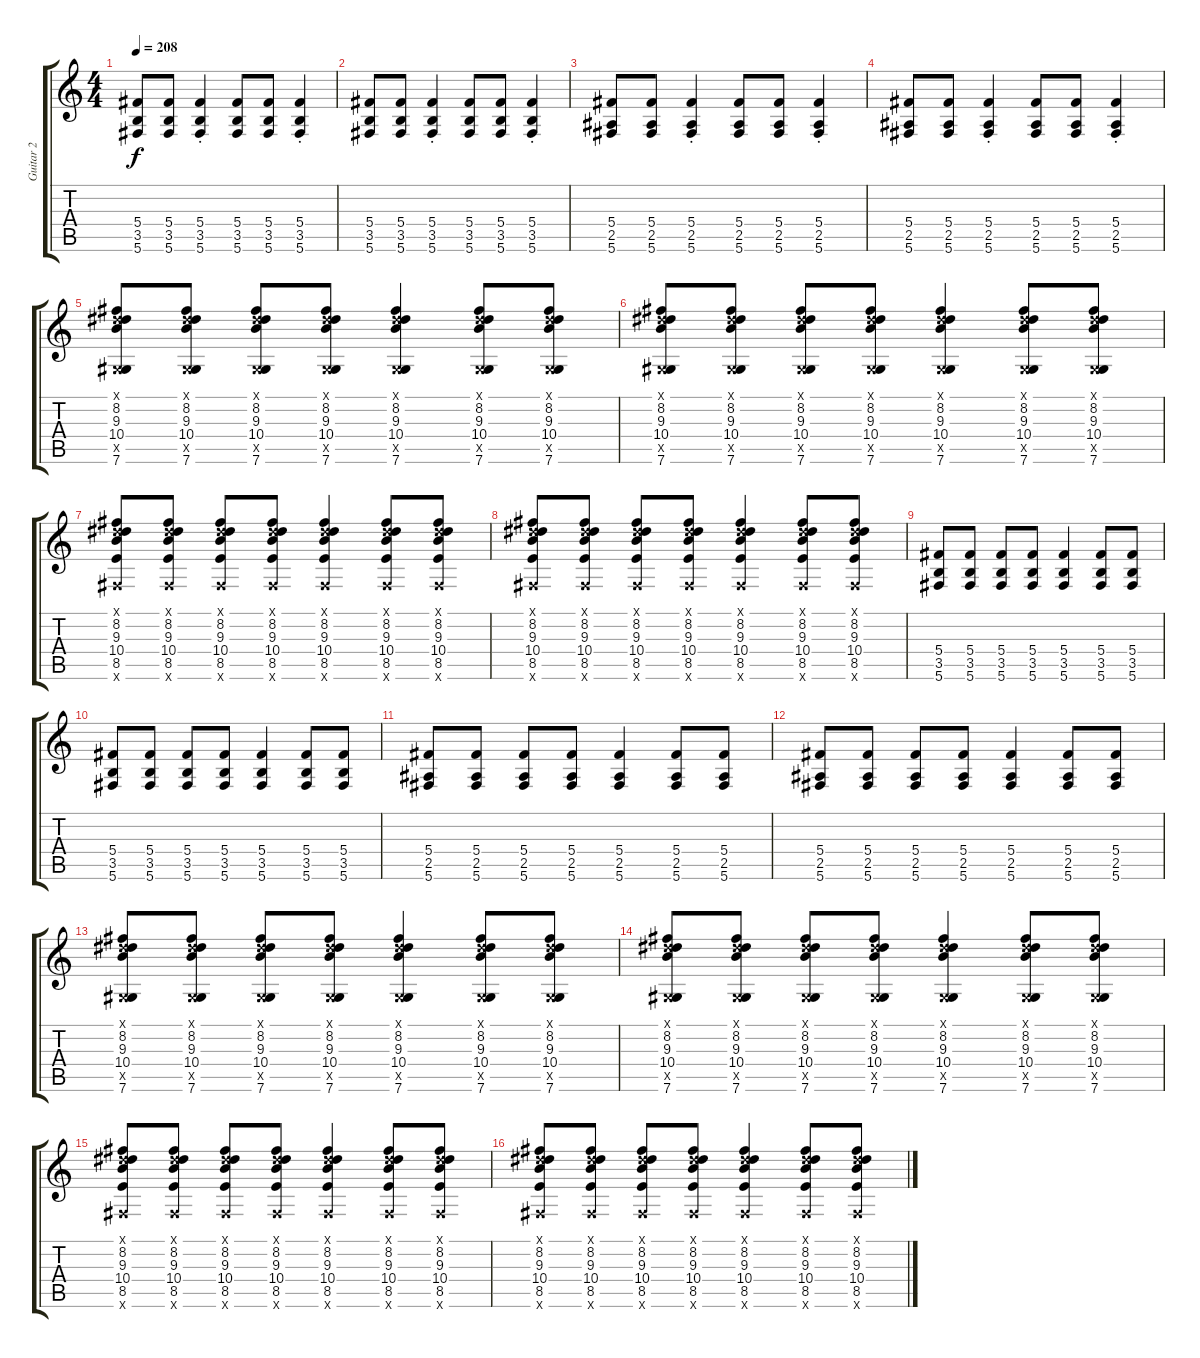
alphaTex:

\track ("Guitar 2" "Guitar 2") {instrument overdrivenguitar}
\staff {score tabs}
\tuning (Eb4 Bb3 Gb3 Db3 Ab2 Db2) {hide}
\ts (4 4)
\tempo 208
\clef g2
\ks c
(5.4 3.5 5.6).8{dy f} (5.4 3.5 5.6).8 (5.4{st} 3.5{st} 5.6{st}).4 (5.4 3.5 5.6).8 (5.4 3.5 5.6).8 (5.4{st} 3.5{st} 5.6{st}).4 |
(5.4 3.5 5.6).8 (5.4 3.5 5.6).8 (5.4{st} 3.5{st} 5.6{st}).4 (5.4 3.5 5.6).8 (5.4 3.5 5.6).8 (5.4{st} 3.5{st} 5.6{st}).4 |
(5.4 2.5 5.6).8 (5.4 2.5 5.6).8 (5.4{st} 2.5 5.6).4 (5.4 2.5 5.6).8 (5.4 2.5 5.6).8 (5.4{st} 2.5{st} 5.6{st}).4 |
(5.4 2.5 5.6).8 (5.4 2.5 5.6).8 (5.4{st} 2.5{st} 5.6{st}).4 (5.4 2.5 5.6).8 (5.4 2.5 5.6).8 (5.4{st} 2.5{st} 5.6{st}).4 |
(0.1{x} 8.2 9.3 10.4 0.5{x} 7.6).8 (0.1{x} 8.2 9.3 10.4 0.5{x} 7.6).8 (0.1{x} 8.2 9.3 10.4 0.5{x} 7.6).8 (0.1{x} 8.2 9.3 10.4 0.5{x} 7.6).8 (0.1{x} 8.2 9.3 10.4 0.5{x} 7.6).4 (0.1{x} 8.2 9.3 10.4 0.5{x} 7.6).8 (0.1{x} 8.2 9.3 10.4 0.5{x} 7.6).8 |
(0.1{x} 8.2 9.3 10.4 0.5{x} 7.6).8 (0.1{x} 8.2 9.3 10.4 0.5{x} 7.6).8 (0.1{x} 8.2 9.3 10.4 0.5{x} 7.6).8 (0.1{x} 8.2 9.3 10.4 0.5{x} 7.6).8 (0.1{x} 8.2 9.3 10.4 0.5{x} 7.6).4 (0.1{x} 8.2 9.3 10.4 0.5{x} 7.6).8 (0.1{x} 8.2 9.3 10.4 0.5{x} 7.6).8 |
(0.1{x} 8.2 9.3 10.4 8.5 5.6{x}).8 (0.1{x} 8.2 9.3 10.4 8.5 5.6{x}).8 (0.1{x} 8.2 9.3 10.4 8.5 5.6{x}).8 (0.1{x} 8.2 9.3 10.4 8.5 5.6{x}).8 (0.1{x} 8.2 9.3 10.4 8.5 5.6{x}).4 (0.1{x} 8.2 9.3 10.4 8.5 5.6{x}).8 (0.1{x} 8.2 9.3 10.4 8.5 5.6{x}).8 |
(0.1{x} 8.2 9.3 10.4 8.5 5.6{x}).8 (0.1{x} 8.2 9.3 10.4 8.5 5.6{x}).8 (0.1{x} 8.2 9.3 10.4 8.5 5.6{x}).8 (0.1{x} 8.2 9.3 10.4 8.5 5.6{x}).8 (0.1{x} 8.2 9.3 10.4 8.5 5.6{x}).4 (0.1{x} 8.2 9.3 10.4 8.5 5.6{x}).8 (0.1{x} 8.2 9.3 10.4 8.5 5.6{x}).8 |
(5.4 3.5 5.6).8 (5.4 3.5 5.6).8 (5.4 3.5 5.6).8 (5.4 3.5 5.6).8 (5.4 3.5 5.6).4 (5.4 3.5 5.6).8 (5.4 3.5 5.6).8 |
(5.4 3.5 5.6).8 (5.4 3.5 5.6).8 (5.4 3.5 5.6).8 (5.4 3.5 5.6).8 (5.4 3.5 5.6).4 (5.4 3.5 5.6).8 (5.4 3.5 5.6).8 |
(5.4 2.5 5.6).8 (5.4 2.5 5.6).8 (5.4 2.5 5.6).8 (5.4 2.5 5.6).8 (5.4 2.5 5.6).4 (5.4 2.5 5.6).8 (5.4 2.5 5.6).8 |
(5.4 2.5 5.6).8 (5.4 2.5 5.6).8 (5.4 2.5 5.6).8 (5.4 2.5 5.6).8 (5.4 2.5 5.6).4 (5.4 2.5 5.6).8 (5.4 2.5 5.6).8 |
(0.1{x} 8.2 9.3 10.4 0.5{x} 7.6).8 (0.1{x} 8.2 9.3 10.4 0.5{x} 7.6).8 (0.1{x} 8.2 9.3 10.4 0.5{x} 7.6).8 (0.1{x} 8.2 9.3 10.4 0.5{x} 7.6).8 (0.1{x} 8.2 9.3 10.4 0.5{x} 7.6).4 (0.1{x} 8.2 9.3 10.4 0.5{x} 7.6).8 (0.1{x} 8.2 9.3 10.4 0.5{x} 7.6).8 |
(0.1{x} 8.2 9.3 10.4 0.5{x} 7.6).8 (0.1{x} 8.2 9.3 10.4 0.5{x} 7.6).8 (0.1{x} 8.2 9.3 10.4 0.5{x} 7.6).8 (0.1{x} 8.2 9.3 10.4 0.5{x} 7.6).8 (0.1{x} 8.2 9.3 10.4 0.5{x} 7.6).4 (0.1{x} 8.2 9.3 10.4 0.5{x} 7.6).8 (0.1{x} 8.2 9.3 10.4 0.5{x} 7.6).8 |
(0.1{x} 8.2 9.3 10.4 8.5 5.6{x}).8 (0.1{x} 8.2 9.3 10.4 8.5 5.6{x}).8 (0.1{x} 8.2 9.3 10.4 8.5 5.6{x}).8 (0.1{x} 8.2 9.3 10.4 8.5 5.6{x}).8 (0.1{x} 8.2 9.3 10.4 8.5 5.6{x}).4 (0.1{x} 8.2 9.3 10.4 8.5 5.6{x}).8 (0.1{x} 8.2 9.3 10.4 8.5 5.6{x}).8 |
(0.1{x} 8.2 9.3 10.4 8.5 5.6{x}).8 (0.1{x} 8.2 9.3 10.4 8.5 5.6{x}).8 (0.1{x} 8.2 9.3 10.4 8.5 5.6{x}).8 (0.1{x} 8.2 9.3 10.4 8.5 5.6{x}).8 (0.1{x} 8.2 9.3 10.4 8.5 5.6{x}).4 (0.1{x} 8.2 9.3 10.4 8.5 5.6{x}).8 (0.1{x} 8.2 9.3 10.4 8.5 5.6{x}).8
